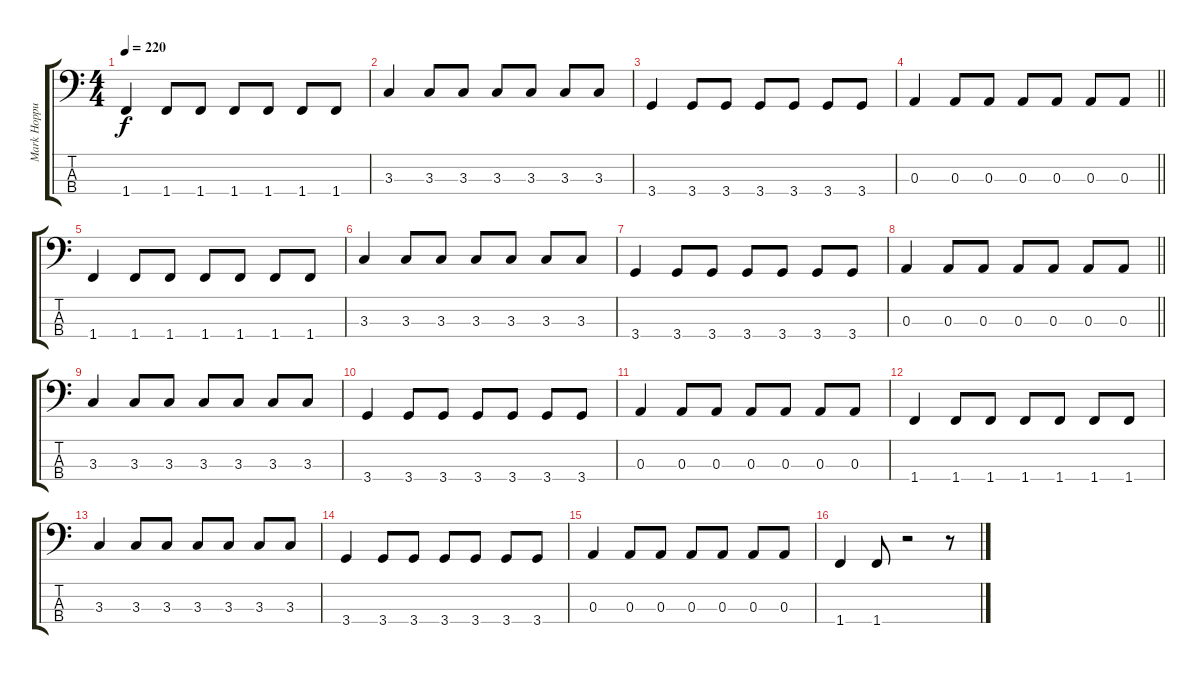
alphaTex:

\track ("Mark Hoppus (Bass)" "Mark Hoppu") {instrument electricbasspick}
\staff {score tabs}
\tuning (G2 D2 A1 E1) {hide}
\ts (4 4)
\tempo 220
\clef f4
\ks c
1.4.4{dy f} 1.4.8 1.4.8 1.4.8 1.4.8 1.4.8 1.4.8 |
3.3.4 3.3.8 3.3.8 3.3.8 3.3.8 3.3.8 3.3.8 |
3.4.4 3.4.8 3.4.8 3.4.8 3.4.8 3.4.8 3.4.8 |
\barLineRight lightlight
0.3.4 0.3.8 0.3.8 0.3.8 0.3.8 0.3.8 0.3.8 |
1.4.4 1.4.8 1.4.8 1.4.8 1.4.8 1.4.8 1.4.8 |
3.3.4 3.3.8 3.3.8 3.3.8 3.3.8 3.3.8 3.3.8 |
3.4.4 3.4.8 3.4.8 3.4.8 3.4.8 3.4.8 3.4.8 |
\barLineRight lightlight
0.3.4 0.3.8 0.3.8 0.3.8 0.3.8 0.3.8 0.3.8 |
3.3.4 3.3.8 3.3.8 3.3.8 3.3.8 3.3.8 3.3.8 |
3.4.4 3.4.8 3.4.8 3.4.8 3.4.8 3.4.8 3.4.8 |
0.3.4 0.3.8 0.3.8 0.3.8 0.3.8 0.3.8 0.3.8 |
1.4.4 1.4.8 1.4.8 1.4.8 1.4.8 1.4.8 1.4.8 |
3.3.4 3.3.8 3.3.8 3.3.8 3.3.8 3.3.8 3.3.8 |
3.4.4 3.4.8 3.4.8 3.4.8 3.4.8 3.4.8 3.4.8 |
0.3.4 0.3.8 0.3.8 0.3.8 0.3.8 0.3.8 0.3.8 |
1.4.4 1.4.8 r.2 r.8
